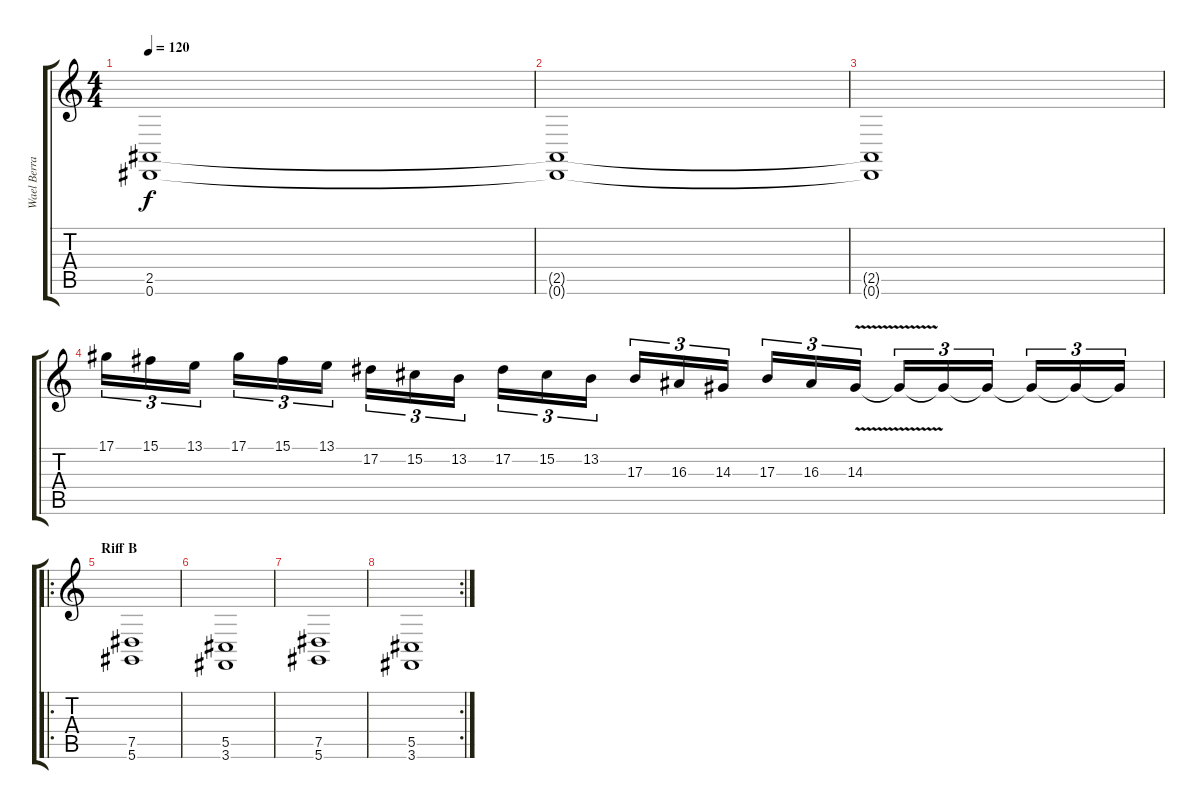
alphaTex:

\track ("Wael Berrais" "Wael Berra") {instrument stringensemble1}
\staff {score tabs}
\tuning (Eb4 Bb3 Gb3 Db3 Ab2 Eb2) {hide}
\ts (4 4)
\tempo 120
\clef g2
\ks c
(2.5 0.6).1{dy f} |
(2.5{t} 0.6{t}).1 |
(2.5{t} 0.6{t}).1 |
17.1.16{tu (3 2) instrument sitar} 15.1.16{tu (3 2)} 13.1.16{tu (3 2)} 17.1.16{tu (3 2)} 15.1.16{tu (3 2)} 13.1.16{tu (3 2)} 17.2.16{tu (3 2)} 15.2.16{tu (3 2)} 13.2.16{tu (3 2)} 17.2.16{tu (3 2)} 15.2.16{tu (3 2)} 13.2.16{tu (3 2)} 17.3.16{tu (3 2)} 16.3.16{tu (3 2)} 14.3.16{tu (3 2)} 17.3.16{tu (3 2)} 16.3.16{tu (3 2)} 14.3{v}.16{tu (3 2)} 14.3{t}.16{tu (3 2)} 14.3{t}.16{tu (3 2)} 14.3{t}.16{tu (3 2)} 14.3{t}.16{tu (3 2)} 14.3{t}.16{tu (3 2)} 14.3{t}.16{tu (3 2)} |
\ro
\section ("" "Riff B")
(7.5 5.6).1{instrument stringensemble1} |
(5.5 3.6).1 |
(7.5 5.6).1 |
\rc 2
(5.5 3.6).1
